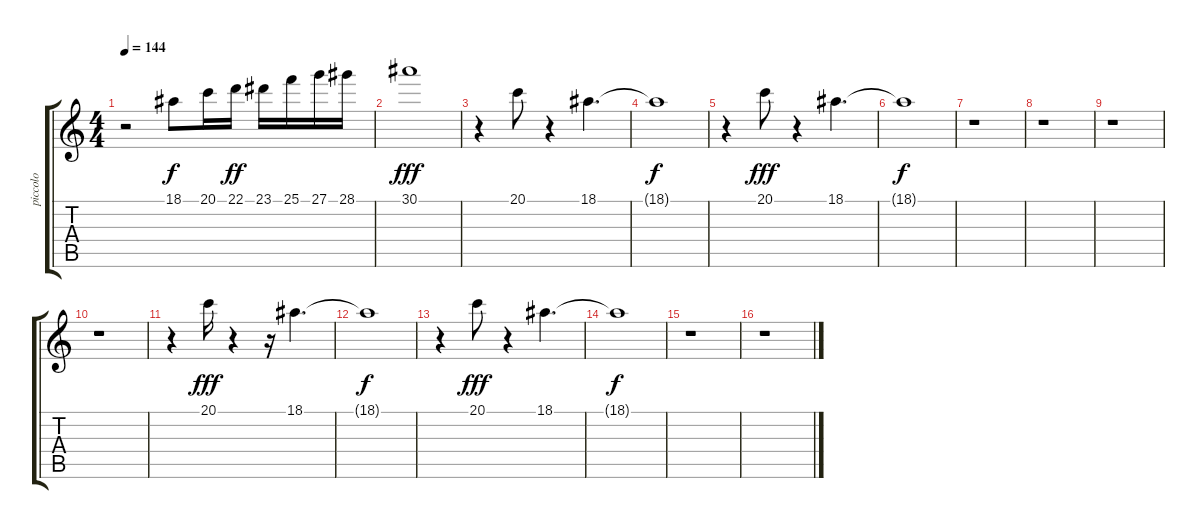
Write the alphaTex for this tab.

\track ("piccolo" "piccolo") {instrument piccolo}
\staff {score tabs}
\tuning (E4 B3 G3 D3 A2 E2) {hide}
\ts (4 4)
\tempo 144
\clef g2
\ks c
r.2{dy fff} 18.1.8{dy f} 20.1.16 22.1.16{dy ff} 23.1.16 25.1.16 27.1.16 28.1.16 |
30.1.1{dy fff} |
r.4 20.1.8 r.4 18.1.4{d} |
18.1{t}.1{dy f} |
r.4 20.1.8{dy fff} r.4 18.1.4{d} |
18.1{t}.1{dy f} |
r.1 |
r.1 |
r.1 |
r.1 |
r.4 20.1.16{dy fff} r.4 r.16 18.1.4{d} |
18.1{t}.1{dy f} |
r.4 20.1.8{dy fff} r.4 18.1.4{d} |
18.1{t}.1{dy f} |
r.1 |
r.1
